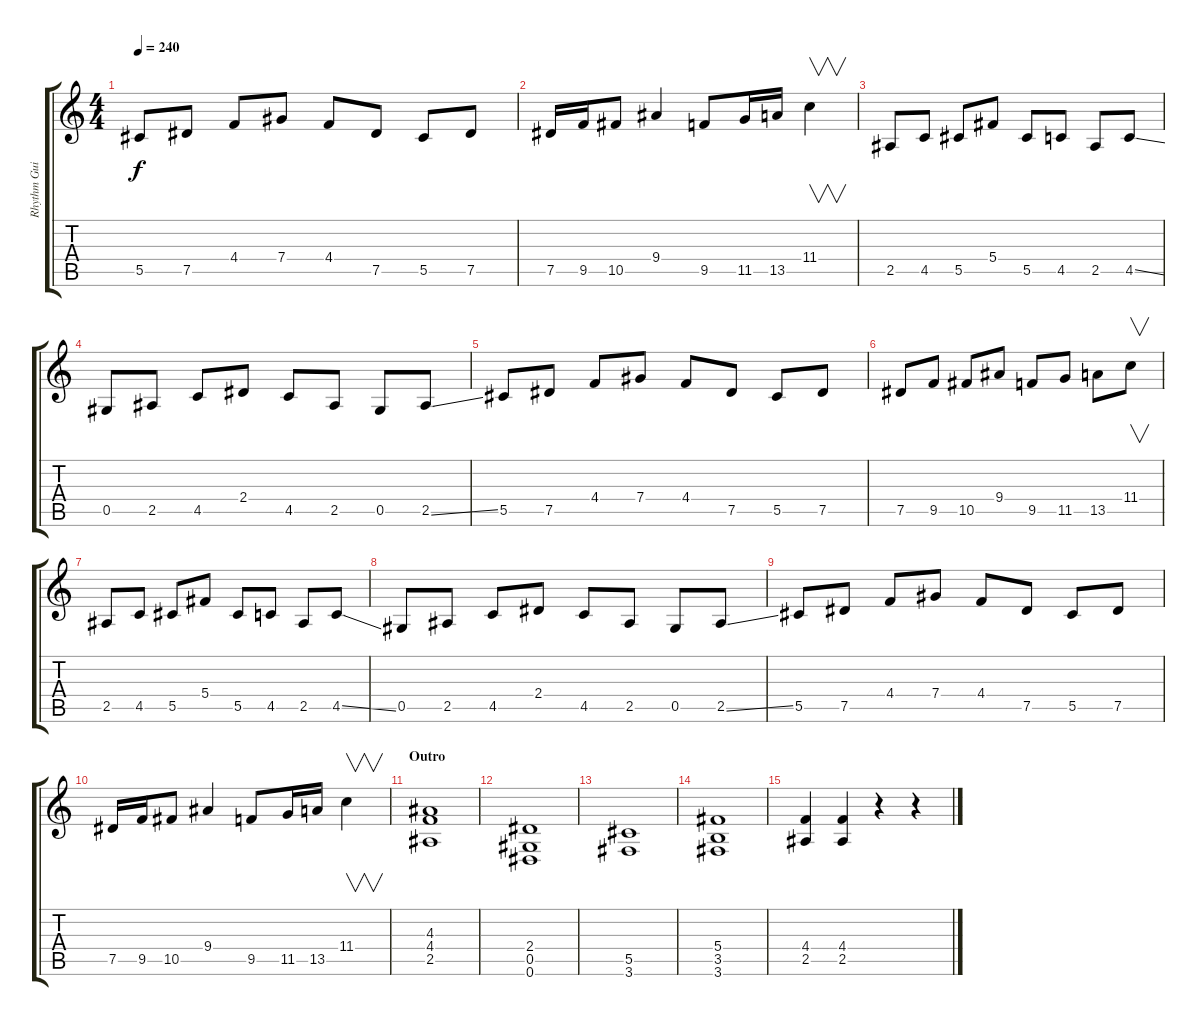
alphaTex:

\track ("Rhythm Guitar" "Rhythm Gui") {instrument distortionguitar}
\staff {score tabs}
\tuning (Eb4 Bb3 Gb3 Db3 Ab2 Eb2) {hide}
\ts (4 4)
\tempo 240
\clef g2
\ks c
5.5.8{dy f} 7.5.8 4.4.8 7.4.8 4.4.8 7.5.8 5.5.8 7.5.8 |
7.5.16 9.5.16 10.5.8 9.4.4 9.5.8 11.5.16 13.5.16 11.4.4{v} |
2.5.8 4.5.8 5.5.8 5.4.8 5.5.8 4.5.8 2.5.8 4.5{ss}.8 |
0.5.8 2.5.8 4.5.8 2.4.8 4.5.8 2.5.8 0.5.8 2.5{ss}.8 |
5.5.8 7.5.8 4.4.8 7.4.8 4.4.8 7.5.8 5.5.8 7.5.8 |
7.5.8 9.5.8 10.5.8 9.4.8 9.5.8 11.5.8 13.5.8 11.4.8{v} |
2.5.8 4.5.8 5.5.8 5.4.8 5.5.8 4.5.8 2.5.8 4.5{ss}.8 |
0.5.8 2.5.8 4.5.8 2.4.8 4.5.8 2.5.8 0.5.8 2.5{ss}.8 |
5.5.8 7.5.8 4.4.8 7.4.8 4.4.8 7.5.8 5.5.8 7.5.8 |
7.5.16 9.5.16 10.5.8 9.4.4 9.5.8 11.5.16 13.5.16 11.4.4{v} |
\section ("" "Outro")
(4.3 4.4 2.5).1 |
(2.4 0.5 0.6).1 |
(5.5 3.6).1 |
(5.4 3.5 3.6).1 |
(4.4 2.5).4 (4.4 2.5).4 r.4 r.4
